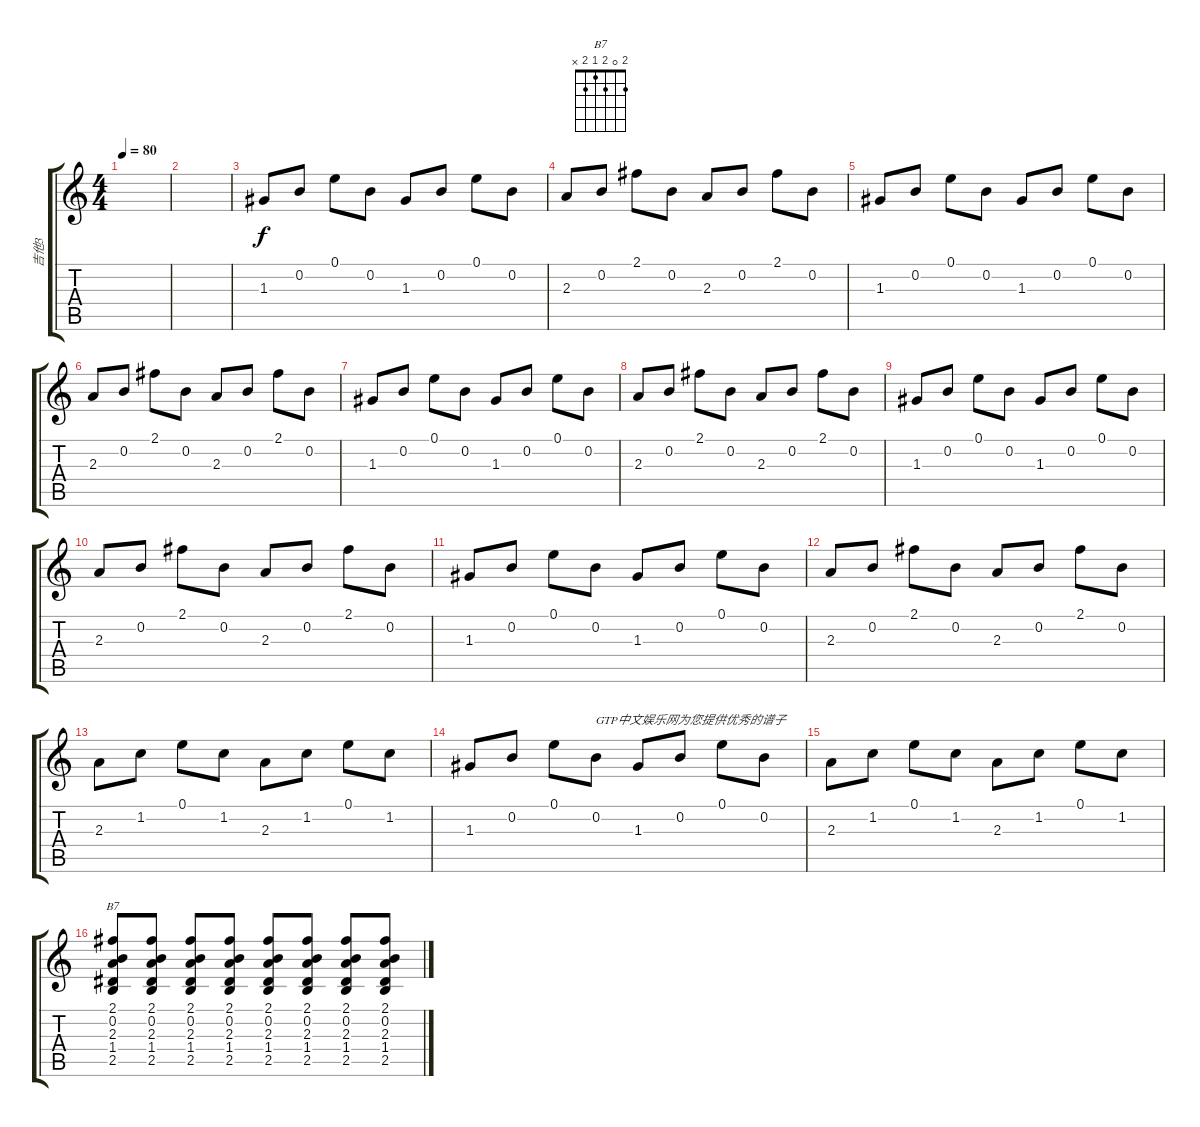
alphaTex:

\track ("吉他3" "吉他3") {instrument acousticguitarsteel}
\staff {score tabs}
\tuning (E4 B3 G3 D3 A2 E2) {hide}
\chord ("B7" 2 0 2 1 2 x)
\ts (4 4)
\tempo 80
\clef g2
\ks c
|
|
1.3.8 0.2.8 0.1.8 0.2.8 1.3.8 0.2.8 0.1.8 0.2.8 |
2.3.8 0.2.8 2.1.8 0.2.8 2.3.8 0.2.8 2.1.8 0.2.8 |
1.3.8 0.2.8 0.1.8 0.2.8 1.3.8 0.2.8 0.1.8 0.2.8 |
2.3.8 0.2.8 2.1.8 0.2.8 2.3.8 0.2.8 2.1.8 0.2.8 |
1.3.8 0.2.8 0.1.8 0.2.8 1.3.8 0.2.8 0.1.8 0.2.8 |
2.3.8 0.2.8 2.1.8 0.2.8 2.3.8 0.2.8 2.1.8 0.2.8 |
1.3.8 0.2.8 0.1.8 0.2.8 1.3.8 0.2.8 0.1.8 0.2.8 |
2.3.8 0.2.8 2.1.8 0.2.8 2.3.8 0.2.8 2.1.8 0.2.8 |
1.3.8 0.2.8 0.1.8 0.2.8 1.3.8 0.2.8 0.1.8 0.2.8 |
2.3.8 0.2.8 2.1.8 0.2.8 2.3.8 0.2.8 2.1.8 0.2.8 |
2.3.8 1.2.8 0.1.8 1.2.8 2.3.8 1.2.8 0.1.8 1.2.8 |
1.3.8 0.2.8 0.1.8 0.2.8{txt "GTP中文娱乐网为您提供优秀的谱子"} 1.3.8 0.2.8 0.1.8 0.2.8 |
2.3.8 1.2.8 0.1.8 1.2.8 2.3.8 1.2.8 0.1.8 1.2.8 |
(2.1 0.2 2.3 1.4 2.5).8{ch "B7"} (2.1 0.2 2.3 1.4 2.5).8 (2.1 0.2 2.3 1.4 2.5).8 (2.1 0.2 2.3 1.4 2.5).8 (2.1 0.2 2.3 1.4 2.5).8 (2.1 0.2 2.3 1.4 2.5).8 (2.1 0.2 2.3 1.4 2.5).8 (2.1 0.2 2.3 1.4 2.5).8
